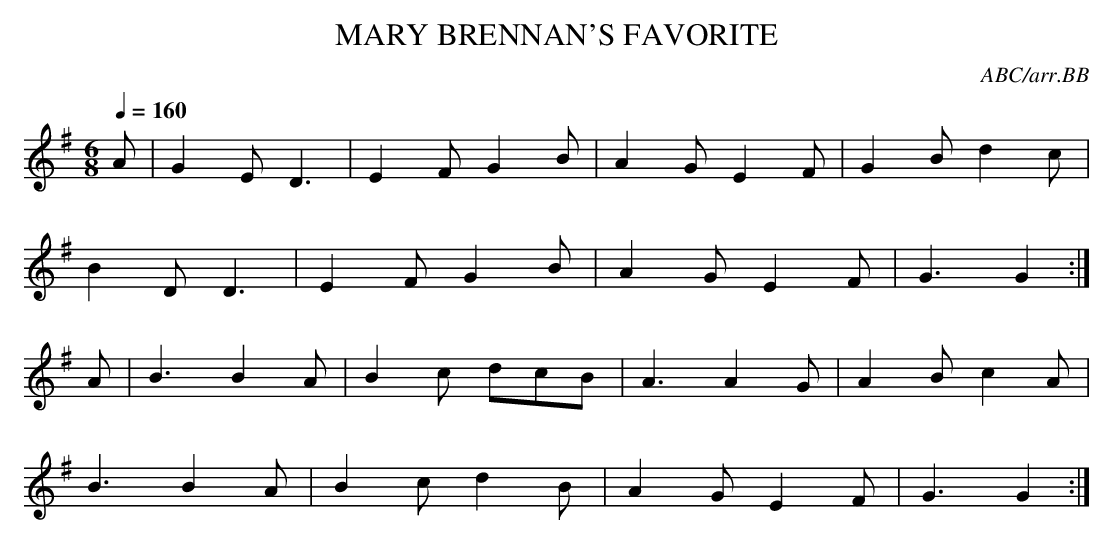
X:1
T:MARY BRENNAN'S FAVORITE
C:ABC/arr.BB
Q:1/4=160
L:1/8
M:6/8
K:G
A|G2E D3|E2F G2B|A2G E2F|G2B d2c|
B2D D3|E2F G2B|A2G E2F|G3 G2:|
A|B3 B2A|B2c dcB|A3 A2G|A2B c2A|
B3 B2A|B2c d2B|A2G E2F|G3 G2:|
